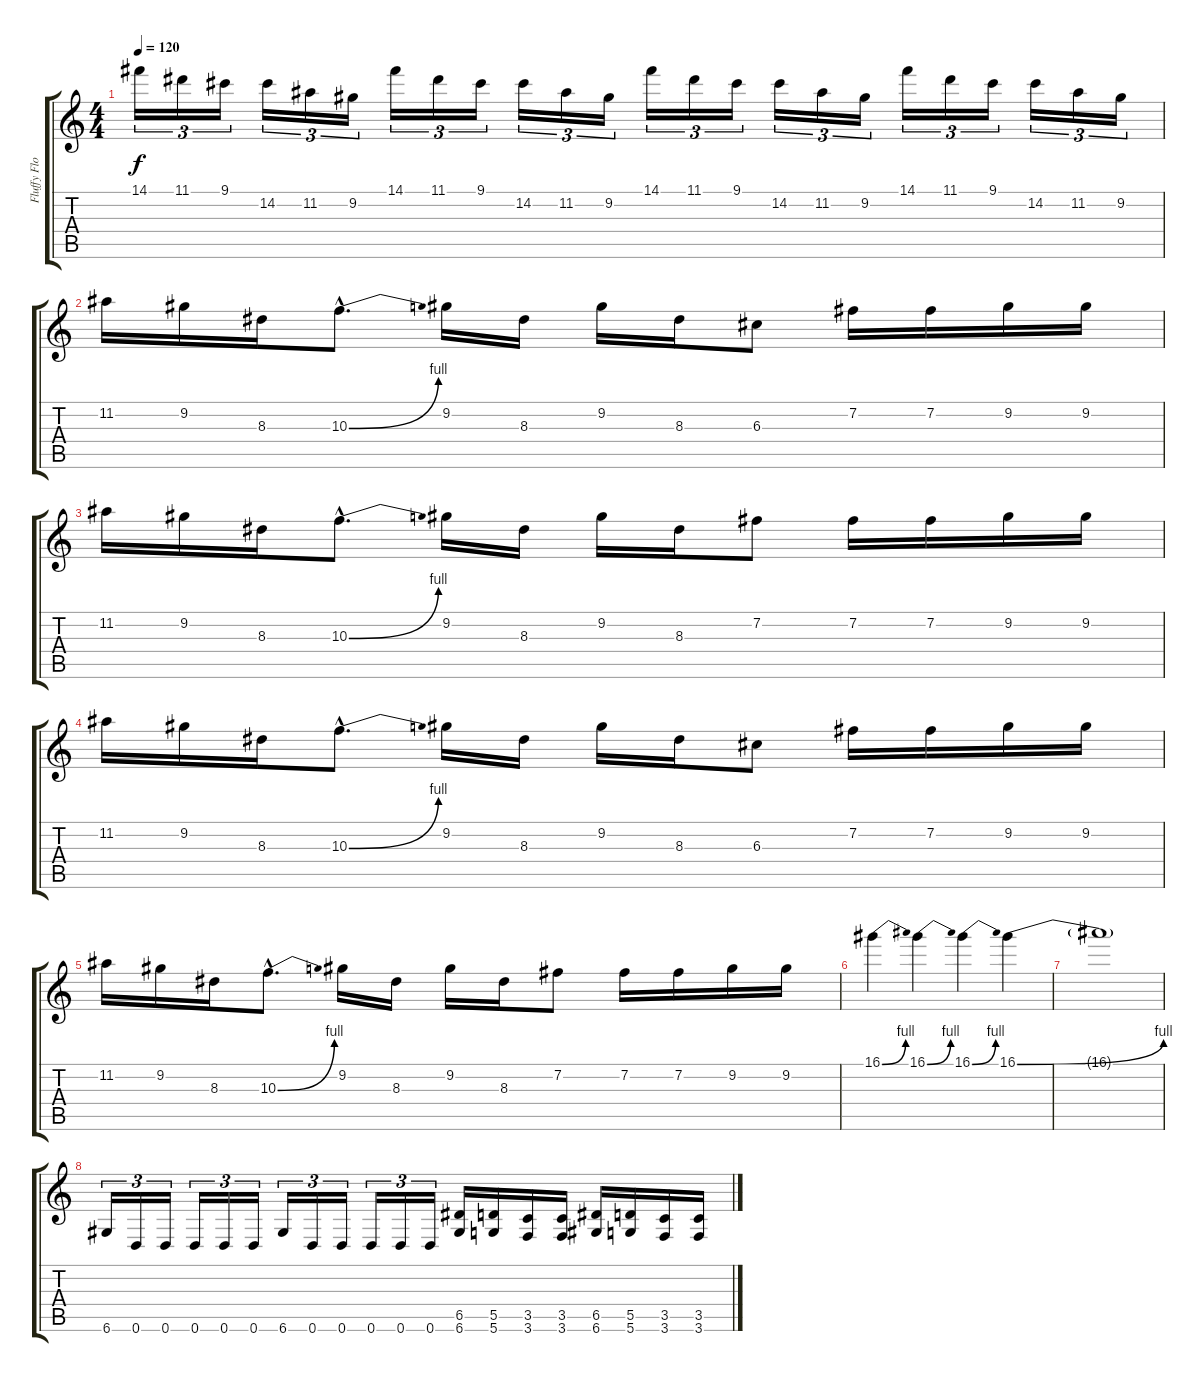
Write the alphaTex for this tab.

\track ("Fluffy Floyd" "Fluffy Flo") {instrument distortionguitar}
\staff {score tabs}
\tuning (E4 B3 G3 D3 A2 D2) {hide}
\ts (4 4)
\tempo 120
\clef g2
\ks c
14.1.16{tu (3 2) dy f} 11.1.16{tu (3 2)} 9.1.16{tu (3 2)} 14.2.16{tu (3 2)} 11.2.16{tu (3 2)} 9.2.16{tu (3 2)} 14.1.16{tu (3 2)} 11.1.16{tu (3 2)} 9.1.16{tu (3 2)} 14.2.16{tu (3 2)} 11.2.16{tu (3 2)} 9.2.16{tu (3 2)} 14.1.16{tu (3 2)} 11.1.16{tu (3 2)} 9.1.16{tu (3 2)} 14.2.16{tu (3 2)} 11.2.16{tu (3 2)} 9.2.16{tu (3 2)} 14.1.16{tu (3 2)} 11.1.16{tu (3 2)} 9.1.16{tu (3 2)} 14.2.16{tu (3 2)} 11.2.16{tu (3 2)} 9.2.16{tu (3 2)} |
11.2.16 9.2.16 8.3.16 10.3{be (bend 0 0 60 4) hac}.8{d} 9.2.16 8.3.16 9.2.16 8.3.16 6.3.8 7.2.16 7.2.16 9.2.16 9.2.16 |
11.2.16 9.2.16 8.3.16 10.3{be (bend 0 0 60 4) hac}.8{d} 9.2.16 8.3.16 9.2.16 8.3.16 7.2.8 7.2.16 7.2.16 9.2.16 9.2.16 |
11.2.16 9.2.16 8.3.16 10.3{be (bend 0 0 60 4) hac}.8{d} 9.2.16 8.3.16 9.2.16 8.3.16 6.3.8 7.2.16 7.2.16 9.2.16 9.2.16 |
11.2.16 9.2.16 8.3.16 10.3{be (bend 0 0 60 4) hac}.8{d} 9.2.16 8.3.16 9.2.16 8.3.16 7.2.8 7.2.16 7.2.16 9.2.16 9.2.16 |
16.1{be (bend 0 0 60 4)}.4 16.1{be (bend 0 0 60 4)}.4 16.1{be (bend 0 0 60 4)}.4 16.1{be (bend 0 0 60 4)}.4 |
16.1{t}.1 |
6.6.16{tu (3 2) instrument distortionguitar} 0.6.16{tu (3 2)} 0.6.16{tu (3 2)} 0.6.16{tu (3 2)} 0.6.16{tu (3 2)} 0.6.16{tu (3 2)} 6.6.16{tu (3 2)} 0.6.16{tu (3 2)} 0.6.16{tu (3 2)} 0.6.16{tu (3 2)} 0.6.16{tu (3 2)} 0.6.16{tu (3 2)} (6.5 6.6).16 (5.5 5.6).16 (3.5 3.6).16 (3.5 3.6).16 (6.5 6.6).16 (5.5 5.6).16 (3.5 3.6).16 (3.5 3.6).16
